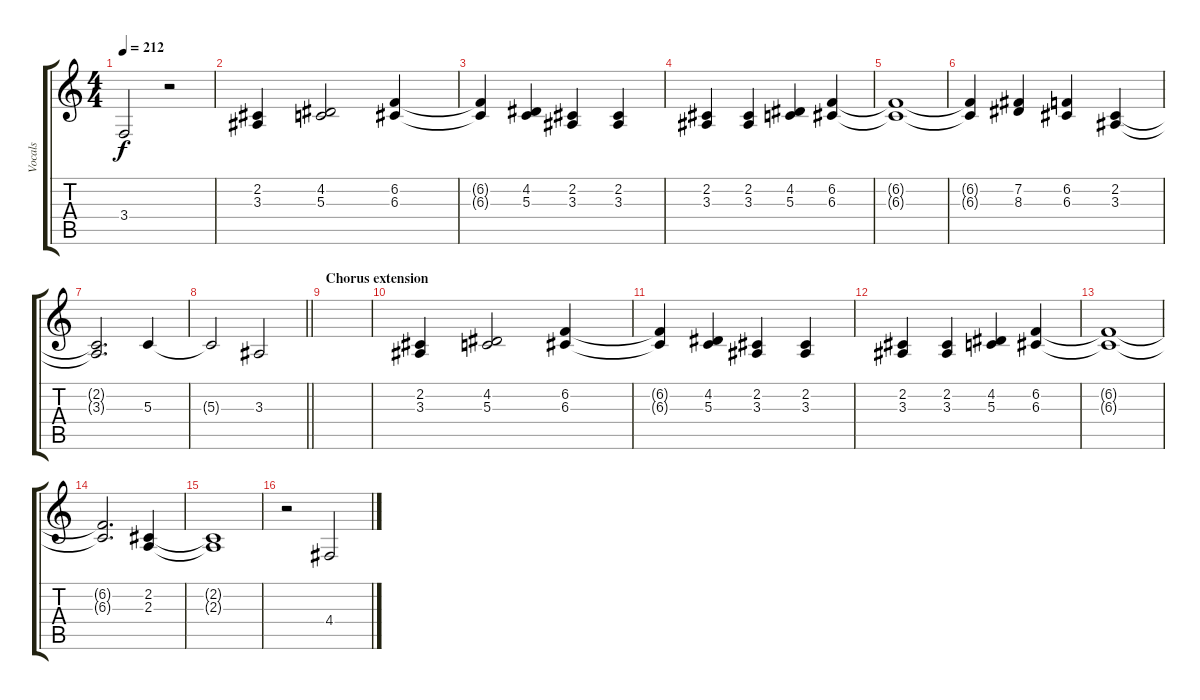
\track ("Vocals" "Vocals") {instrument clarinet}
\staff {score tabs}
\tuning (E4 B3 G3 D3 A2 E2) {hide}
\ts (4 4)
\tempo 212
\clef g2
\ks c
3.4.2{dy f} r.2 |
(2.2 3.3).4 (4.2 5.3).2 (6.2 6.3).4 |
(6.2{t} 6.3{t}).4 (4.2 5.3).4 (2.2 3.3).4 (2.2 3.3).4 |
(2.2 3.3).4 (2.2 3.3).4 (4.2 5.3).4 (6.2 6.3).4 |
(6.2{t} 6.3{t}).1 |
(6.2{t} 6.3{t}).4 (7.2 8.3).4 (6.2 6.3).4 (2.2 3.3).4 |
(2.2{t} 3.3{t}).2{d} 5.3.4 |
\barLineRight lightlight
5.3{t}.2 3.3.2 |
\section ("" "Chorus extension")
|
(2.2 3.3).4 (4.2 5.3).2 (6.2 6.3).4 |
(6.2{t} 6.3{t}).4 (4.2 5.3).4 (2.2 3.3).4 (2.2 3.3).4 |
(2.2 3.3).4 (2.2 3.3).4 (4.2 5.3).4 (6.2 6.3).4 |
(6.2{t} 6.3{t}).1 |
(6.2{t} 6.3{t}).2{d} (2.2 2.3).4 |
(2.2{t} 2.3{t}).1 |
r.2 4.4.2
